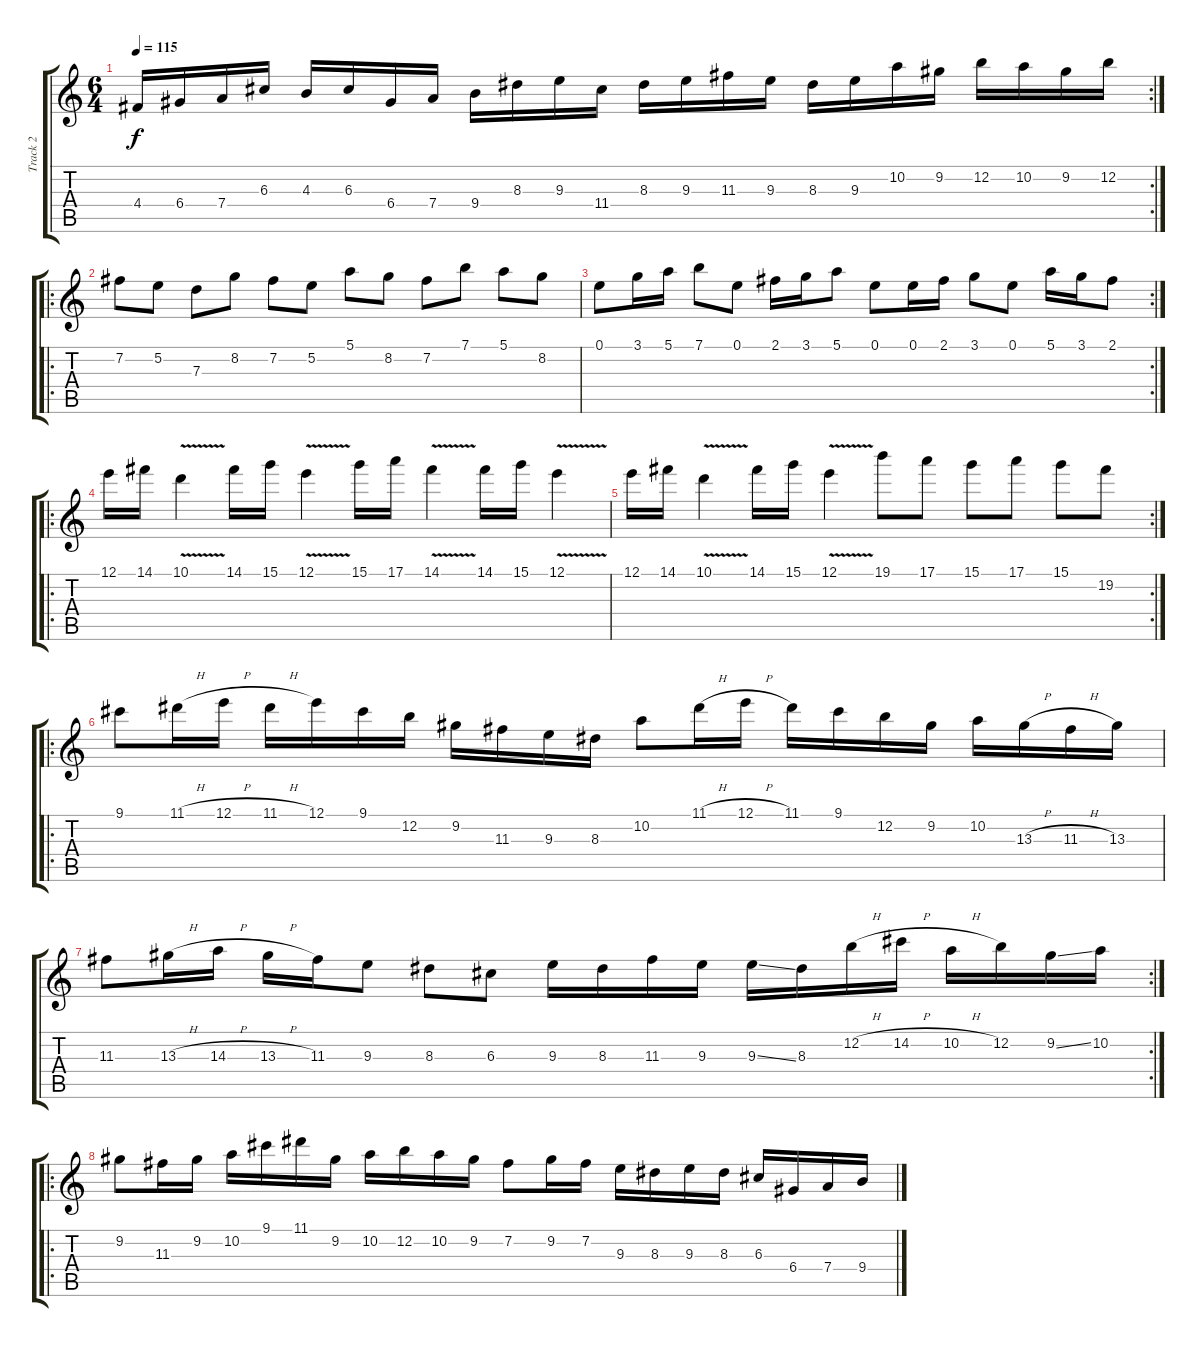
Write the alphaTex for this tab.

\track ("Track 2" "Track 2") {instrument distortionguitar}
\staff {score tabs}
\tuning (E4 B3 G3 D3 A2 E2) {hide}
\rc 2
\ts (6 4)
\tempo 115
\clef g2
\ks c
4.4.16{dy f} 6.4.16 7.4.16 6.3.16 4.3.16 6.3.16 6.4.16 7.4.16 9.4.16 8.3.16 9.3.16 11.4.16 8.3.16 9.3.16 11.3.16 9.3.16 8.3.16 9.3.16 10.2.16 9.2.16 12.2.16 10.2.16 9.2.16 12.2.16 |
\ro
7.2.8 5.2.8 7.3.8 8.2.8 7.2.8 5.2.8 5.1.8 8.2.8 7.2.8 7.1.8 5.1.8 8.2.8 |
\rc 2
0.1.8 3.1.16 5.1.16 7.1.8 0.1.8 2.1.16 3.1.16 5.1.8 0.1.8 0.1.16 2.1.16 3.1.8 0.1.8 5.1.16 3.1.16 2.1.8 |
\ro
12.1.16 14.1.16 10.1{v}.4 14.1.16 15.1.16 12.1{v}.4 15.1.16 17.1.16 14.1{v}.4 14.1.16 15.1.16 12.1{v}.4 |
\rc 2
12.1.16 14.1.16 10.1{v}.4 14.1.16 15.1.16 12.1{v}.4 19.1.8 17.1.8 15.1.8 17.1.8 15.1.8 19.2.8 |
\ro
9.1.8 11.1{h}.16 12.1{h}.16 11.1{h}.16 12.1.16 9.1.16 12.2.16 9.2.16 11.3.16 9.3.16 8.3.16 10.2.8 11.1{h}.16 12.1{h}.16 11.1.16 9.1.16 12.2.16 9.2.16 10.2.16 13.3{h}.16 11.3{h}.16 13.3.16 |
\rc 2
11.3.8 13.3{h}.16 14.3{h}.16 13.3{h}.16 11.3.16 9.3.8 8.3.8 6.3.8 9.3.16 8.3.16 11.3.16 9.3.16 9.3{ss}.16 8.3.16 12.2{h}.16 14.2{h}.16 10.2{h}.16 12.2.16 9.2{ss}.16 10.2.16 |
\ro
9.2.8 11.3.16 9.2.16 10.2.16 9.1.16 11.1.16 9.2.16 10.2.16 12.2.16 10.2.16 9.2.16 7.2.8 9.2.16 7.2.16 9.3.16 8.3.16 9.3.16 8.3.16 6.3.16 6.4.16 7.4.16 9.4.16
